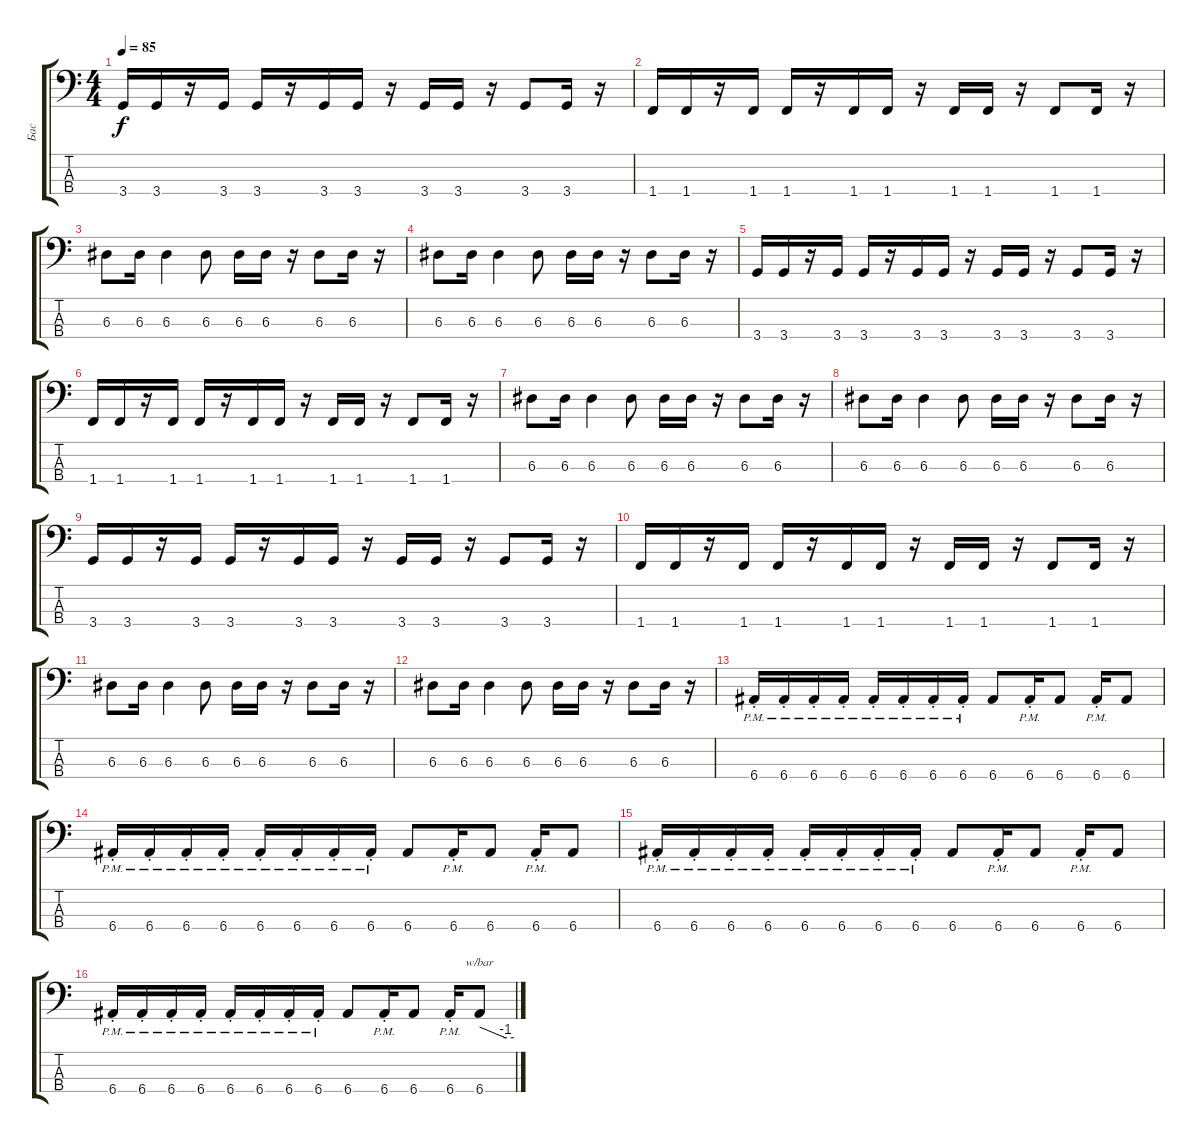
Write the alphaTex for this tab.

\track ("Бас" "Бас") {instrument synthbass1}
\staff {score tabs}
\tuning (G2 D2 A1 E1) {hide}
\ts (4 4)
\tempo 85
\clef f4
\ks c
3.4.16{dy f} 3.4.16 r.16 3.4.16 3.4.16 r.16 3.4.16 3.4.16 r.16 3.4.16 3.4.16 r.16 3.4.8 3.4.16 r.16 |
1.4.16 1.4.16 r.16 1.4.16 1.4.16 r.16 1.4.16 1.4.16 r.16 1.4.16 1.4.16 r.16 1.4.8 1.4.16 r.16 |
6.3.8 6.3.16 6.3.4 6.3.8 6.3.16 6.3.16 r.16 6.3.8 6.3.16 r.16 |
6.3.8 6.3.16 6.3.4 6.3.8 6.3.16 6.3.16 r.16 6.3.8 6.3.16 r.16 |
3.4.16 3.4.16 r.16 3.4.16 3.4.16 r.16 3.4.16 3.4.16 r.16 3.4.16 3.4.16 r.16 3.4.8 3.4.16 r.16 |
1.4.16 1.4.16 r.16 1.4.16 1.4.16 r.16 1.4.16 1.4.16 r.16 1.4.16 1.4.16 r.16 1.4.8 1.4.16 r.16 |
6.3.8 6.3.16 6.3.4 6.3.8 6.3.16 6.3.16 r.16 6.3.8 6.3.16 r.16 |
6.3.8 6.3.16 6.3.4 6.3.8 6.3.16 6.3.16 r.16 6.3.8 6.3.16 r.16 |
3.4.16 3.4.16 r.16 3.4.16 3.4.16 r.16 3.4.16 3.4.16 r.16 3.4.16 3.4.16 r.16 3.4.8 3.4.16 r.16 |
1.4.16 1.4.16 r.16 1.4.16 1.4.16 r.16 1.4.16 1.4.16 r.16 1.4.16 1.4.16 r.16 1.4.8 1.4.16 r.16 |
6.3.8 6.3.16 6.3.4 6.3.8 6.3.16 6.3.16 r.16 6.3.8 6.3.16 r.16 |
6.3.8 6.3.16 6.3.4 6.3.8 6.3.16 6.3.16 r.16 6.3.8 6.3.16 r.16 |
6.4{pm st}.16 6.4{pm st}.16 6.4{pm st}.16 6.4{pm st}.16 6.4{pm st}.16 6.4{pm st}.16 6.4{pm st}.16 6.4{pm st}.16 6.4.8 6.4{pm st}.16 6.4.8 6.4{pm st}.16 6.4.8 |
6.4{pm st}.16 6.4{pm st}.16 6.4{pm st}.16 6.4{pm st}.16 6.4{pm st}.16 6.4{pm st}.16 6.4{pm st}.16 6.4{pm st}.16 6.4.8 6.4{pm st}.16 6.4.8 6.4{pm st}.16 6.4.8 |
6.4{pm st}.16 6.4{pm st}.16 6.4{pm st}.16 6.4{pm st}.16 6.4{pm st}.16 6.4{pm st}.16 6.4{pm st}.16 6.4{pm st}.16 6.4.8 6.4{pm st}.16 6.4.8 6.4{pm st}.16 6.4.8 |
6.4{pm st}.16 6.4{pm st}.16 6.4{pm st}.16 6.4{pm st}.16 6.4{pm st}.16 6.4{pm st}.16 6.4{pm st}.16 6.4{pm st}.16 6.4.8 6.4{pm st}.16 6.4.8 6.4{pm st}.16 6.4.8{tbe (custom default 0 0 45 -4 60 -4)}
